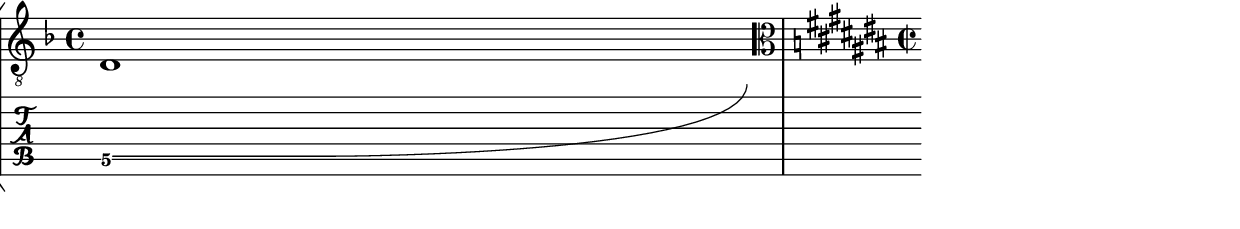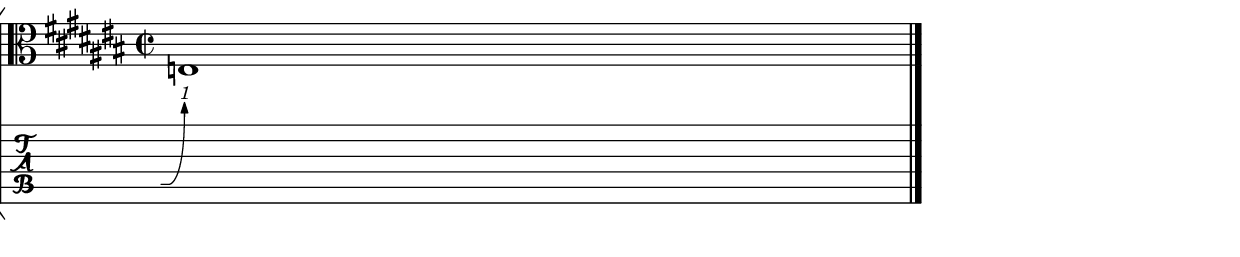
%% Generated by lilypond-book
%% Options: [exampleindent=10.16\mm,indent=0\mm,line-width=160\mm,paper-height=845.047\pt,paper-width=597.508\pt,papersize='(cons (* 597.508 pt) (* 845.047 pt))]
\include "lilypond-book-preamble.ly"


% ****************************************************************
% Start cut-&-pastable-section
% ****************************************************************

#(ly:set-option 'eps-box-padding 3.000000)



\paper {
  #(set-paper-size '(cons (* 597.508 pt) (* 845.047 pt)))
  indent = 0\mm
  line-width = 160\mm
  % offset the left padding, also add 1mm as lilypond creates cropped
  % images with a little space on the right
  line-width = #(- line-width (* mm  3.000000) (* mm 1))
}

\layout {
  
}




% ****************************************************************
% ly snippet:
% ****************************************************************
\sourcefilename "/lilypond-2.26.0/input/regression/bend-spanner-line-break.ly"
\sourcefileline 0
\version "2.23.0"

\header {
  texidoc = "At a line break the @code{BendSpanner} avoids changed
@code{TimeSignature}, @code{KeySignature}, @code{KeyCancellation} and
@code{Clef} in other staves."
}

line-break-spacing = {
  d1\^ e
}

control = {
  \key f \major
  s1
  \clef "alto" \time 2/2 \key cis \major \break
  s1
  \bar "|."
}


\score {
  \new StaffGroup
    <<
      \new Staff << { \clef "G_8" \line-break-spacing } \control >>
      \new TabVoice \line-break-spacing
  >>
  \layout {
    \context {
      \Voice
      \omit StringNumber
    }
    \context {
      \TabStaff
      minimumFret = #3
      restrainOpenStrings = ##t
    }
  }
}



% ****************************************************************
% end ly snippet
% ****************************************************************
